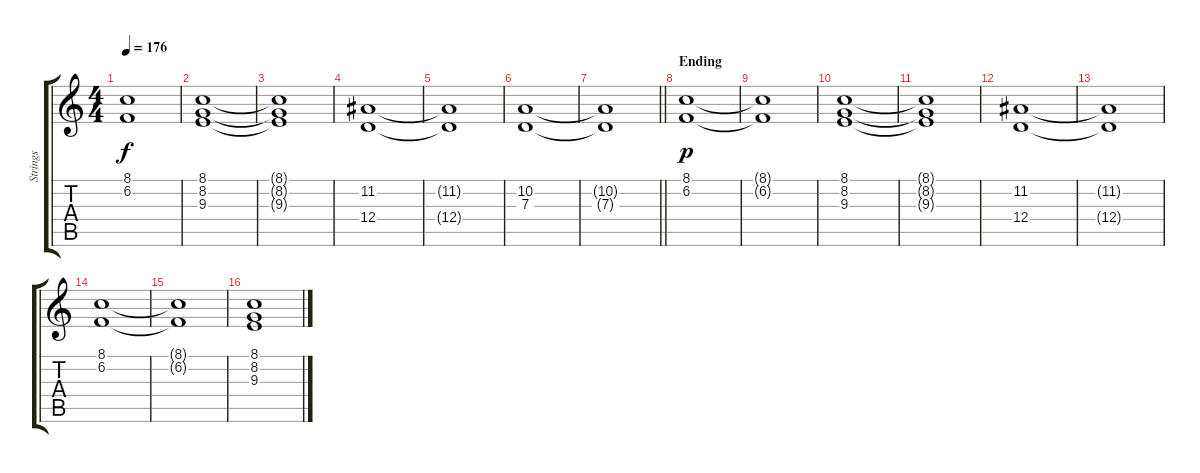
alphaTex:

\track ("Strings" "Strings") {instrument synthstrings2}
\staff {score tabs}
\tuning (E4 B3 G3 D3 A2 E2) {hide}
\ts (4 4)
\tempo 176
\clef g2
\ks c
(8.1{t} 6.2{t}).1{dy f} |
(8.1 8.2 9.3).1 |
(8.1{t} 8.2{t} 9.3{t}).1 |
(11.2 12.4).1 |
(11.2{t} 12.4{t}).1 |
(10.2 7.3).1 |
\barLineRight lightlight
(10.2{t} 7.3{t}).1 |
\section ("" "Ending")
(8.1 6.2).1{dy p} |
(8.1{t} 6.2{t}).1 |
(8.1 8.2 9.3).1 |
(8.1{t} 8.2{t} 9.3{t}).1 |
(11.2 12.4).1 |
(11.2{t} 12.4{t}).1 |
(8.1 6.2).1 |
(8.1{t} 6.2{t}).1 |
(8.1 8.2 9.3).1
